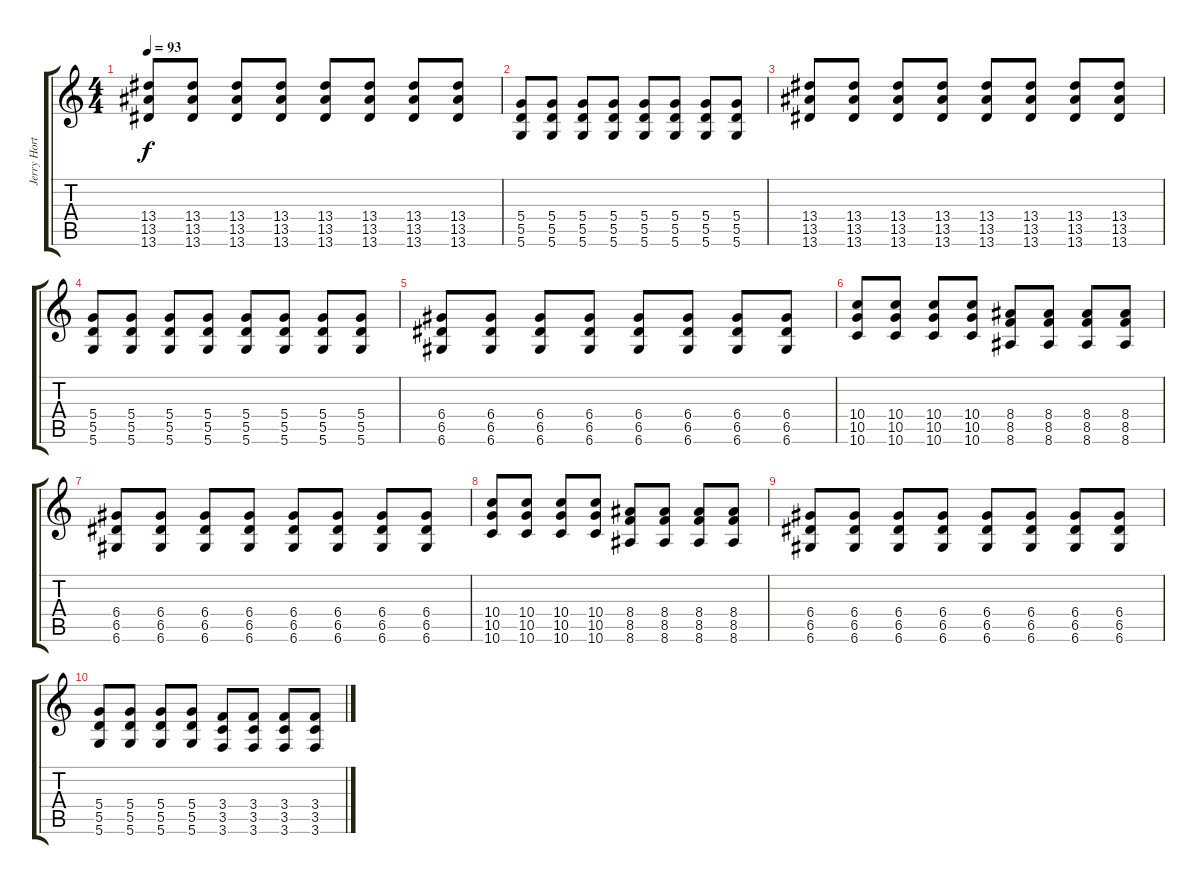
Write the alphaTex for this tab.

\track ("Jerry Horton " "Jerry Hort") {instrument distortionguitar}
\staff {score tabs}
\tuning (E4 B3 G3 D3 A2 D2) {hide}
\ts (4 4)
\tempo 93
\clef g2
\ks c
(13.4 13.5 13.6).8{dy f} (13.4 13.5 13.6).8 (13.4 13.5 13.6).8 (13.4 13.5 13.6).8 (13.4 13.5 13.6).8 (13.4 13.5 13.6).8 (13.4 13.5 13.6).8 (13.4 13.5 13.6).8 |
(5.4 5.5 5.6).8 (5.4 5.5 5.6).8 (5.4 5.5 5.6).8 (5.4 5.5 5.6).8 (5.4 5.5 5.6).8 (5.4 5.5 5.6).8 (5.4 5.5 5.6).8 (5.4 5.5 5.6).8 |
(13.4 13.5 13.6).8 (13.4 13.5 13.6).8 (13.4 13.5 13.6).8 (13.4 13.5 13.6).8 (13.4 13.5 13.6).8 (13.4 13.5 13.6).8 (13.4 13.5 13.6).8 (13.4 13.5 13.6).8 |
(5.4 5.5 5.6).8 (5.4 5.5 5.6).8 (5.4 5.5 5.6).8 (5.4 5.5 5.6).8 (5.4 5.5 5.6).8 (5.4 5.5 5.6).8 (5.4 5.5 5.6).8 (5.4 5.5 5.6).8 |
(6.4 6.5 6.6).8 (6.4 6.5 6.6).8 (6.4 6.5 6.6).8 (6.4 6.5 6.6).8 (6.4 6.5 6.6).8 (6.4 6.5 6.6).8 (6.4 6.5 6.6).8 (6.4 6.5 6.6).8 |
(10.4 10.5 10.6).8 (10.4 10.5 10.6).8 (10.4 10.5 10.6).8 (10.4 10.5 10.6).8 (8.4 8.5 8.6).8 (8.4 8.5 8.6).8 (8.4 8.5 8.6).8 (8.4 8.5 8.6).8 |
(6.4 6.5 6.6).8 (6.4 6.5 6.6).8 (6.4 6.5 6.6).8 (6.4 6.5 6.6).8 (6.4 6.5 6.6).8 (6.4 6.5 6.6).8 (6.4 6.5 6.6).8 (6.4 6.5 6.6).8 |
(10.4 10.5 10.6).8 (10.4 10.5 10.6).8 (10.4 10.5 10.6).8 (10.4 10.5 10.6).8 (8.4 8.5 8.6).8 (8.4 8.5 8.6).8 (8.4 8.5 8.6).8 (8.4 8.5 8.6).8 |
(6.4 6.5 6.6).8 (6.4 6.5 6.6).8 (6.4 6.5 6.6).8 (6.4 6.5 6.6).8 (6.4 6.5 6.6).8 (6.4 6.5 6.6).8 (6.4 6.5 6.6).8 (6.4 6.5 6.6).8 |
(5.4 5.5 5.6).8 (5.4 5.5 5.6).8 (5.4 5.5 5.6).8 (5.4 5.5 5.6).8 (3.4 3.5 3.6).8 (3.4 3.5 3.6).8 (3.4 3.5 3.6).8 (3.4 3.5 3.6).8
